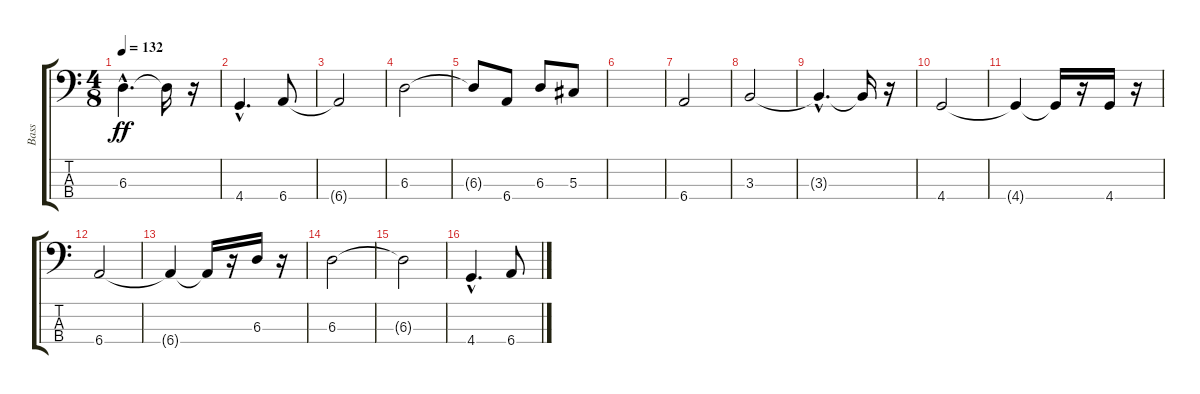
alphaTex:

\track ("Bass" "Bass") {instrument electricbassfinger}
\staff {score tabs}
\tuning (Gb2 Db2 Ab1 Eb1) {hide}
\ts (4 8)
\tempo 132
\clef f4
\ks c
6.3{hac t}.4{d dy ff} 6.3{t}.16 r.16 |
4.4{hac}.4{d} 6.4.8 |
6.4{t}.2 |
6.3.2 |
6.3{t}.8 6.4.8 6.3.8 5.3.8 |
|
6.4.2 |
3.3.2 |
3.3{hac t}.4{d} 3.3{t}.16 r.16 |
4.4.2 |
4.4{t}.4 4.4{t}.16 r.16 4.4.16 r.16 |
6.4.2 |
6.4{t}.4 6.4{t}.16 r.16 6.3.16 r.16 |
6.3.2 |
6.3{t}.2 |
4.4{hac}.4{d} 6.4.8
